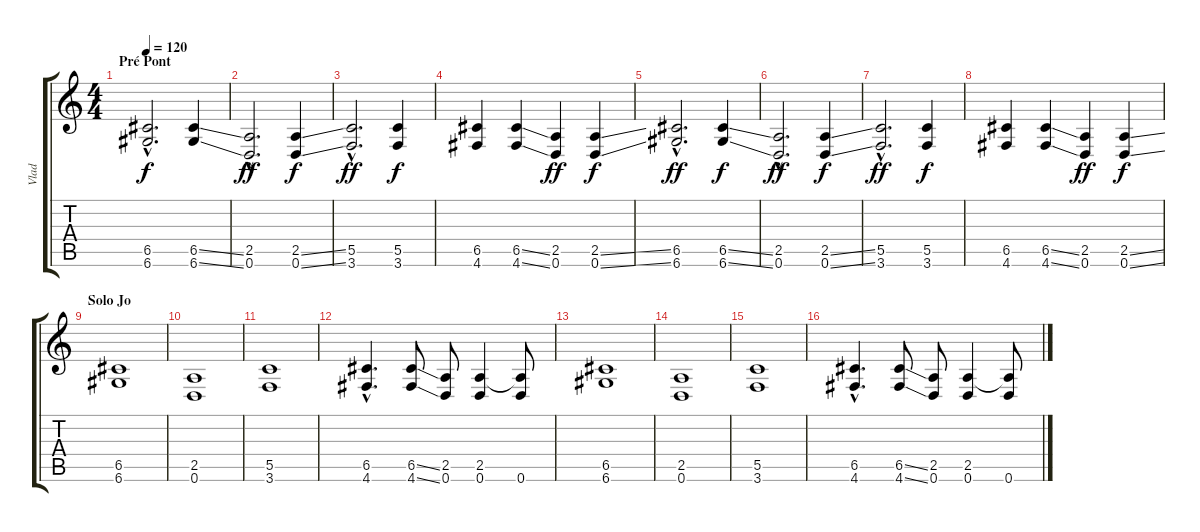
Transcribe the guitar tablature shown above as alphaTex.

\track ("Vlad" "Vlad") {instrument distortionguitar}
\staff {score tabs}
\tuning (D4 A3 F3 C3 G2 D2) {hide}
\ts (4 4)
\section ("" "Pré Pont")
\tempo 120
\clef g2
\ks c
(6.5{hac} 6.6{hac}).2{d dy f volume 13 balance 8 instrument distortionguitar} (6.5{ss} 6.6{ss}).4 |
(2.5{hac} 0.6{hac}).2{d dy ff} (2.5{ss} 0.6{ss}).4{dy f} |
(5.5{hac} 3.6{hac}).2{d dy ff} (5.5 3.6).4{dy f} |
(6.5 4.6).4 (6.5{ss} 4.6{ss}).4 (2.5 0.6).4{dy ff} (2.5{ss} 0.6{ss}).4{dy f} |
(6.5{hac} 6.6{hac}).2{d dy ff volume 12 balance 3 instrument distortionguitar} (6.5{ss} 6.6{ss}).4{dy f} |
(2.5{hac} 0.6{hac}).2{d dy ff} (2.5{ss} 0.6{ss}).4{dy f} |
(5.5{hac} 3.6{hac}).2{d dy ff} (5.5 3.6).4{dy f} |
(6.5 4.6).4 (6.5{ss} 4.6{ss}).4 (2.5 0.6).4{dy ff} (2.5{ss} 0.6{ss}).4{dy f} |
\section ("" "Solo Jo")
(6.5 6.6).1{volume 12 balance 3 instrument distortionguitar} |
(2.5 0.6).1 |
(5.5 3.6).1 |
(6.5{hac} 4.6{hac}).4{d} (6.5{ss} 4.6{ss}).8 (2.5 0.6).8 (2.5 0.6).4 (2.5{t} 0.6).8 |
(6.5 6.6).1{volume 12 balance 3 instrument distortionguitar} |
(2.5 0.6).1 |
(5.5 3.6).1 |
(6.5{hac} 4.6{hac}).4{d} (6.5{ss} 4.6{ss}).8 (2.5 0.6).8 (2.5 0.6).4 (2.5{t} 0.6).8
